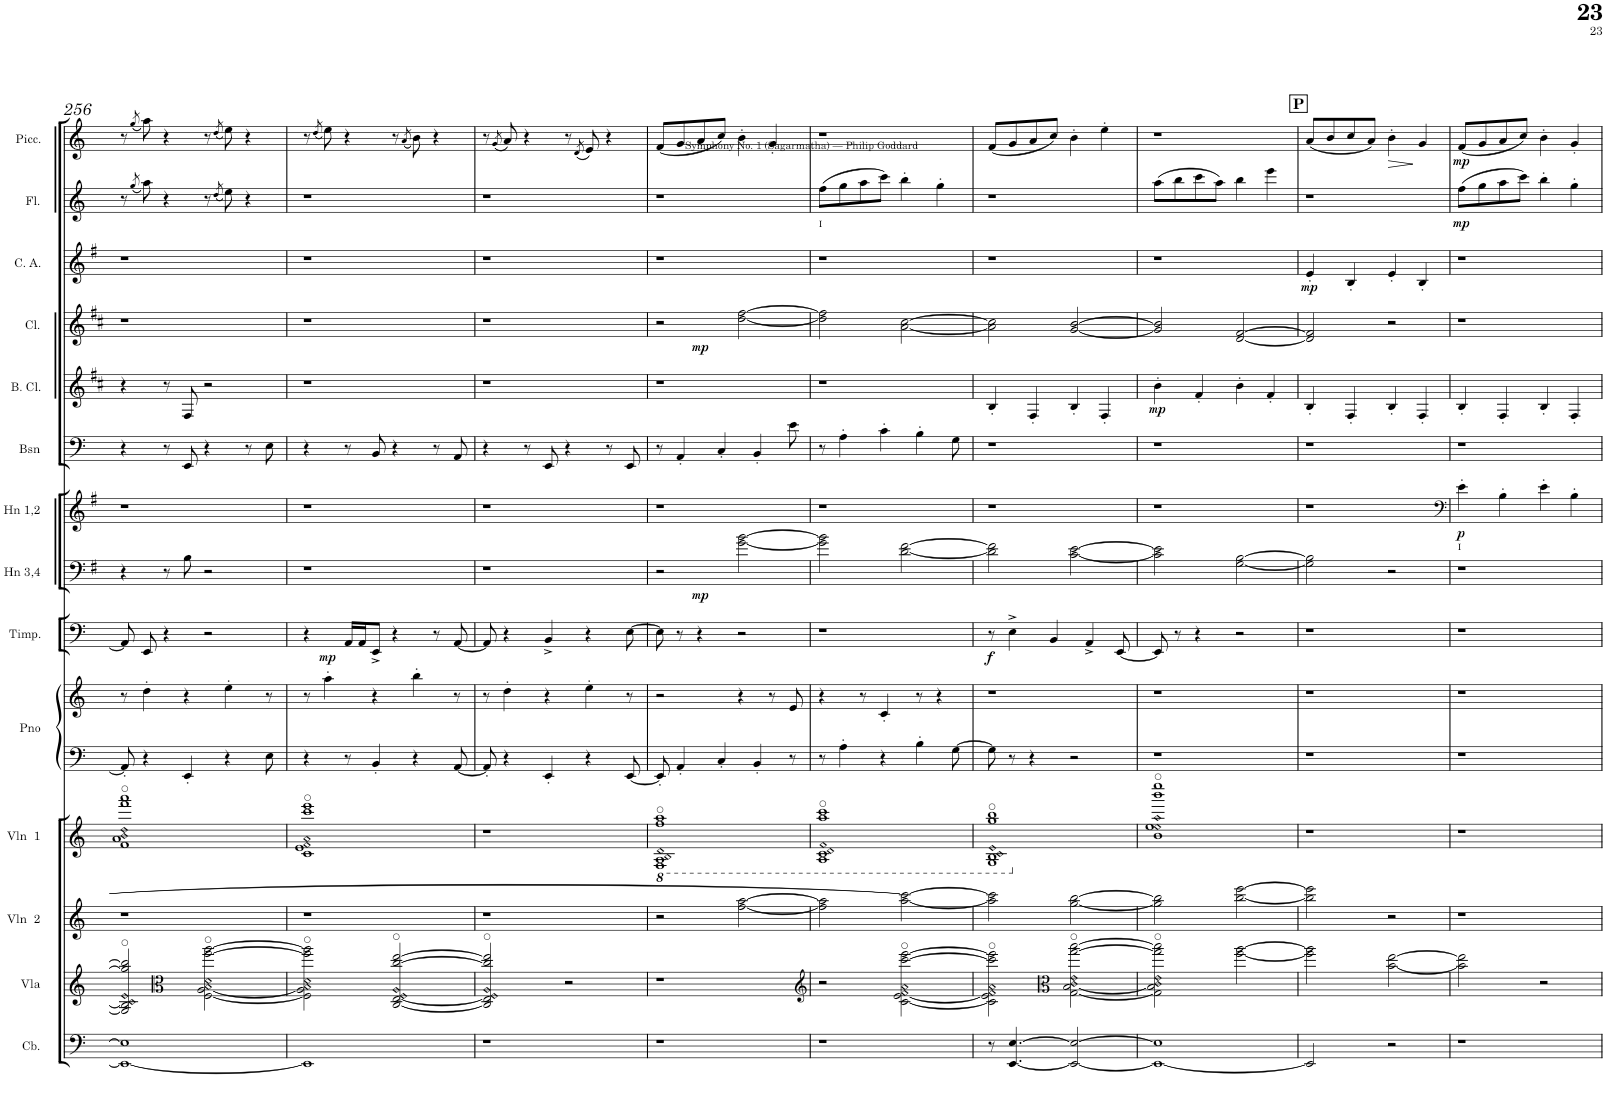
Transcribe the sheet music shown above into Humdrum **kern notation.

**kern	**kern	**kern	**kern	**kern	**kern	**kern	**dynam	**kern	**kern	**dynam	**kern	**kern	**dynam	**kern	**dynam	**kern	**dynam	**kern	**dynam	**kern	**dynam
*part13	*part12	*part11	*part10	*part9	*part9	*part8	*part8	*part7	*part7	*part7	*part6	*part5	*part5	*part4	*part4	*part3	*part3	*part2	*part2	*part1	*part1
*staff15	*staff14	*staff13	*staff12	*staff11	*staff10	*staff9	*staff9	*staff8	*staff7	*staff7/8	*staff6	*staff5	*staff5	*staff4	*staff4	*staff3	*staff3	*staff2	*staff2	*staff1	*staff1
*I"Contrabass	*I"Viola	*I"Violin  2	*I"Violin  1	*I"Piano	*	*I"Timpani	*	*I"Horn in F 1, 2	*	*	*I"Bassoon 1, 2	*I"Bass Clarinet in Bb	*	*I"Clarinet in Bb 1, 2	*	*I"Cor Anglais	*	*I"Flute 1, 2	*	*I"Piccolo	*
*I'Cb.	*I'Vla	*I'Vln  2	*I'Vln  1	*I'Pno	*	*I'Timp.	*	*I'Hn 1,2	*	*	*I'Bsn	*I'B. Cl.	*	*I'Cl.	*	*I'C. A.	*	*I'Fl.	*	*I'Picc.	*
!!LO:PB:g=z
*clefF4	*clefG2	*clefG2	*clefG2	*clefF4	*clefG2	*clefF4	*	*clefF4	*clefG2	*	*clefF4	*clefG2	*	*clefG2	*	*clefG2	*	*clefG2	*	*clefG2	*
*Trd7c12	*	*	*	*	*	*	*	*Trd4c7	*Trd4c7	*	*	*Trd8c14	*	*Trd1c2	*	*Trd4c7	*	*	*	*Trd-7c-12	*
*k[]	*k[]	*k[]	*k[]	*k[]	*k[]	*k[]	*	*k[f#]	*k[f#]	*	*k[]	*k[f#c#]	*	*k[f#c#]	*	*k[f#]	*	*k[]	*	*k[]	*
*C:	*C:	*C:	*C:	*C:	*C:	*	*	*G:	*G:	*	*C:	*D:	*	*D:	*	*G:	*	*C:	*	*C:	*
*M2/2	*M2/2	*M2/2	*M2/2	*M2/2	*M2/2	*M2/2	*	*M2/2	*M2/2	*	*M2/2	*M2/2	*	*M2/2	*	*M2/2	*	*M2/2	*	*M2/2	*
=256	=256	=256	=256	=256	=256	=256	=256	=256	=256	=256	=256	=256	=256	=256	=256	=256	=256	=256	=256	=256	=256
!	!LO:N:n=3:head=open	!	!	!	!	!	!	!	!	!	!	!	!	!	!	!	!	!	!	!	!
!	!LO:N:n=4:head=open	!	!LO:N:n=3:head=open	!	!	!	!	!	!	!	!	!	!	!	!	!	!	!	!	!	!
!	!	!	!LO:N:n=4:head=open	!	!	!	!	!	!	!	!	!	!	!	!	!	!	!	!	!	!
1EE_ 1E]	2G/] 2B/] 2c/ 2e/ 2gg/] 2bb/]	1r	1f 1a 1b 1dd 1fff 1aaa	8AA'/]	8r	8AA/]	.	4r	1r	.	4r	4r	.	1r	.	1r	.	8r	.	8r	.
.	.	.	.	.	.	.	.	.	.	.	.	.	.	.	.	.	.	(8qgg/	.	(8qgg/	.
.	.	.	.	4r	4dd'\	8EE/	.	.	.	.	.	.	.	.	.	.	.	8aa\)	.	8aa\)	.
*	*clefC3	*	*	*	*	*	*	*	*	*	*	*	*	*	*	*	*	*	*	*	*
.	.	.	.	.	.	4r	.	8r	.	.	8r	8r	.	.	.	.	.	4r	.	4r	.
.	.	.	.	4EE'/	4r	.	.	8B\	.	.	8EE/	8F#/	.	.	.	.	.	.	.	.	.
!	!LO:N:n=3:head=open	!	!	!	!	!	!	!	!	!	!	!	!	!	!	!	!	!	!	!	!
!	!LO:N:n=4:head=open	!	!	!	!	!	!	!	!	!	!	!	!	!	!	!	!	!	!	!	!
.	[2F\ [2A\ 2B\ 2d\ [2ff\ [2aa\	.	.	.	.	2r	.	2r	.	.	4r	2r	.	.	.	.	.	8r	.	8r	.
.	.	.	.	.	.	.	.	.	.	.	.	.	.	.	.	.	.	(8qdd/	.	(8qdd/	.
.	.	.	.	4r	4ee'\	.	.	.	.	.	.	.	.	.	.	.	.	8ee\)	.	8ee\)	.
.	.	.	.	.	.	.	.	.	.	.	8r	.	.	.	.	.	.	4r	.	4r	.
.	.	.	.	8E\	8r	.	.	.	.	.	8E\	.	.	.	.	.	.	.	.	.	.
=257	=257	=257	=257	=257	=257	=257	=257	=257	=257	=257	=257	=257	=257	=257	=257	=257	=257	=257	=257	=257	=257
!	!LO:N:n=3:head=open	!	!	!	!	!	!	!	!	!	!	!	!	!	!	!	!	!	!	!	!
!	!LO:N:n=4:head=open	!	!LO:N:n=3:head=open	!	!	!	!	!	!	!	!	!	!	!	!	!	!	!	!	!	!
!	!	!	!LO:N:n=4:head=open	!	!	!	!	!	!	!	!	!	!	!	!	!	!	!	!	!	!
*	*	*	*	*	*	*^	*	*	*	*	*	*	*	*	*	*	*	*	*	*	*
1EE]	2F\] 2A\] 2B\ 2d\ 2ff\] 2aa\]	1r	1c 1e 1f 1a 1ccc 1eee	4r	8r	4r	8ryy	.	1r	1r	.	4r	1r	.	1r	.	1r	.	1r	.	8r	.
.	.	.	.	.	.	.	.	.	.	.	.	.	.	.	.	.	.	.	.	.	(8qdd/	.
!	!	!	!	!	!	!	!	!LO:DY:b	!	!	!	!	!	!	!	!	!	!	!	!	!	!
.	.	.	.	.	4aa'\	.	2..ryy	mp	.	.	.	.	.	.	.	.	.	.	.	.	8ee\)	.
.	.	.	.	8r	.	16AA/LL	.	.	.	.	.	8r	.	.	.	.	.	.	.	.	4r	.
.	.	.	.	.	.	16AA/J	.	.	.	.	.	.	.	.	.	.	.	.	.	.	.	.
.	.	.	.	4BB'/	4r	8EE^/J	.	.	.	.	.	8BB/	.	.	.	.	.	.	.	.	.	.
!	!LO:N:n=3:head=open	!	!	!	!	!	!	!	!	!	!	!	!	!	!	!	!	!	!	!	!	!
!	!LO:N:n=4:head=open	!	!	!	!	!	!	!	!	!	!	!	!	!	!	!	!	!	!	!	!	!
.	[2C/ [2E/ 2F/ 2A/ [2cc/ [2ee/	.	.	.	.	4r	.	.	.	.	.	4r	.	.	.	.	.	.	.	.	8r	.
.	.	.	.	.	.	.	.	.	.	.	.	.	.	.	.	.	.	.	.	.	(8qa/	.
.	.	.	.	4r	4bb'\	.	.	.	.	.	.	.	.	.	.	.	.	.	.	.	8b\)	.
.	.	.	.	.	.	8r	.	.	.	.	.	8r	.	.	.	.	.	.	.	.	4r	.
.	.	.	.	[8AA/	8r	[8AA/	.	.	.	.	.	8AA/	.	.	.	.	.	.	.	.	.	.
=258	=258	=258	=258	=258	=258	=258	=258	=258	=258	=258	=258	=258	=258	=258	=258	=258	=258	=258	=258	=258	=258	=258
!	!LO:N:n=3:head=open	!	!	!	!	!	!	!	!	!	!	!	!	!	!	!	!	!	!	!	!	!
!	!LO:N:n=4:head=open	!	!	!	!	!	!	!	!	!	!	!	!	!	!	!	!	!	!	!	!	!
*	*	*	*	*	*	*v	*v	*	*	*	*	*	*	*	*	*	*	*	*	*	*	*
1r	2C/] 2E/] 2F/ 2A/ 2cc/] 2ee/]	1r	1r	8AA'/]	8r	8AA/]	.	1r	1r	.	4r	1r	.	1r	.	1r	.	1r	.	8r	.
.	.	.	.	.	.	.	.	.	.	.	.	.	.	.	.	.	.	.	.	(8qg/	.
.	.	.	.	4r	4dd'\	4r	.	.	.	.	.	.	.	.	.	.	.	.	.	8a/)	.
.	.	.	.	.	.	.	.	.	.	.	8r	.	.	.	.	.	.	.	.	4r	.
.	.	.	.	4EE'/	4r	4BB^/	.	.	.	.	8EE/	.	.	.	.	.	.	.	.	.	.
.	2r	.	.	.	.	.	.	.	.	.	4r	.	.	.	.	.	.	.	.	8r	.
.	.	.	.	.	.	.	.	.	.	.	.	.	.	.	.	.	.	.	.	(8qd/	.
.	.	.	.	4r	4ee'\	4r	.	.	.	.	.	.	.	.	.	.	.	.	.	8e/)	.
.	.	.	.	.	.	.	.	.	.	.	8r	.	.	.	.	.	.	.	.	4r	.
.	.	.	.	[8EE/	8r	[8E\	.	.	.	.	8EE/	.	.	.	.	.	.	.	.	.	.
=259	=259	=259	=259	=259	=259	=259	=259	=259	=259	=259	=259	=259	=259	=259	=259	=259	=259	=259	=259	=259	=259
!	!	!	!LO:N:n=3:head=open	!	!	!	!	!	!	!	!	!	!	!	!	!	!	!	!	!	!
!	!	!	!LO:N:n=4:head=open	!	!	!	!	!	!	!	!	!	!	!	!	!	!	!	!	!	!
*	*	*	*	*	*	*	*	*^	*	*	*	*	*	*^	*	*	*	*	*	*	*
1r	1r	2r	1f 1a 1b 1dd 1fff 1aaa	8EE'/]	2r	8E\]	.	2r	4ryy	1r	.	8r	1r	.	2r	4ryy	.	1r	.	1r	.	(8f/L	.
.	.	.	.	4AA'/	.	8r	.	.	.	.	.	4AA'/	.	.	.	.	.	.	.	.	.	8g/	.
!	!	!	!	!	!	!	!	!	!	!	!LO:DY:b=2	!	!	!	!	!	!LO:DY:b	!	!	!	!	!	!
.	.	.	.	.	.	4r	.	.	2.ryy	.	mp	.	.	.	.	2.ryy	mp	.	.	.	.	8a/	.
.	.	.	.	4C'/	.	.	.	.	.	.	.	4C'/	.	.	.	.	.	.	.	.	.	8cc/J)	.
.	.	[2ff\ [2aa\	.	.	4r	2r	.	[2g\ [2b\	.	.	.	.	.	.	[2dd\ [2ff#\	.	.	.	.	.	.	4b'\	.
.	.	.	.	4BB'/	.	.	.	.	.	.	.	4BB'/	.	.	.	.	.	.	.	.	.	.	.
.	.	.	.	.	8r	.	.	.	.	.	.	.	.	.	.	.	.	.	.	.	.	4g'/	.
.	.	.	.	8r	8e/	.	.	.	.	.	.	8e\	.	.	.	.	.	.	.	.	.	.	.
*	*	*	*	*	*	*	*	*v	*v	*	*	*	*	*	*v	*v	*	*	*	*	*	*	*
=260	=260	=260	=260	=260	=260	=260	=260	=260	=260	=260	=260	=260	=260	=260	=260	=260	=260	=260	=260	=260	=260
*	*clefG2	*	*	*	*	*	*	*	*	*	*	*	*	*	*	*	*	*	*	*	*
*	*	*	*	*	*	*	*	*^	*	*	*	*	*	*^	*	*	*	*	*	*	*
!	!	!	!	!	!	!	!	!	!	!	!	!	!	!	!	!	!	!	!	!LO:TX:b:t=I	!	!	!
!	!	!	!LO:N:n=3:head=open	!	!	!	!	!	!	!	!	!	!	!	!	!	!	!	!	!	!	!	!
!	!	!	!LO:N:n=4:head=open	!	!	!	!	!	!	!	!	!	!	!	!	!	!	!	!	!	!	!	!
*	*	*	*	*	*	*	*	*v	*v	*	*	*	*	*	*v	*v	*	*	*	*	*	*	*
1r	2r	2ff\] 2aa\]	1a 1cc 1dd 1ff 1aaa 1cccc	8r	4r	1r	.	2g\] 2b\]	1r	.	8r	1r	.	2dd\] 2ff#\]	.	1r	.	(8ff\L	.	1r	.
.	.	.	.	4A'\	.	.	.	.	.	.	4A'\	.	.	.	.	.	.	8gg\	.	.	.
.	.	.	.	.	8r	.	.	.	.	.	.	.	.	.	.	.	.	8aa\	.	.	.
.	.	.	.	4r	4c'/	.	.	.	.	.	4c'\	.	.	.	.	.	.	8ccc\J)	.	.	.
!	!LO:N:n=3:head=open	!	!	!	!	!	!	!	!	!	!	!	!	!	!	!	!	!	!	!	!
!	!LO:N:n=4:head=open	!	!	!	!	!	!	!	!	!	!	!	!	!	!	!	!	!	!	!	!
.	[2c\ [2e\ 2f\ 2a\ [2ccc\ [2eee\	[2aa\ 2ccc\_	.	.	.	.	.	[2d\ [2f#\	.	.	.	.	.	[2a\ [2cc#\	.	.	.	4bb'\	.	.	.
.	.	.	.	4B'\	8r	.	.	.	.	.	4B'\	.	.	.	.	.	.	.	.	.	.
.	.	.	.	.	4r	.	.	.	.	.	.	.	.	.	.	.	.	4gg'\	.	.	.
.	.	.	.	[8G\	.	.	.	.	.	.	8G\	.	.	.	.	.	.	.	.	.	.
=261	=261	=261	=261	=261	=261	=261	=261	=261	=261	=261	=261	=261	=261	=261	=261	=261	=261	=261	=261	=261	=261
!	!LO:N:n=3:head=open	!	!	!	!	!	!	!	!	!	!	!	!	!	!	!	!	!	!	!	!
!	!LO:N:n=4:head=open	!	!LO:N:n=3:head=open	!	!	!	!	!	!	!	!	!	!	!	!	!	!	!	!	!	!
!	!	!	!LO:N:n=4:head=open	!	!	!	!LO:DY:b	!	!	!	!	!	!	!	!	!	!	!	!	!	!
8r	2c\] 2e\] 2f\ 2a\ 2ccc\] 2eee\]	2aa\] 2ccc\]	1g 1b 1cc 1ee 1ggg 1bbb	8G\]	1r	8r	f	2d\] 2f#\]	1r	.	1r	4B'/	.	2a\] 2cc#\]	.	1r	.	1r	.	(8f/L	.
[4.EE/ [4.E/	.	.	.	8r	.	4E^\	.	.	.	.	.	.	.	.	.	.	.	.	.	8g/	.
.	.	.	.	4r	.	.	.	.	.	.	.	4F#'/	.	.	.	.	.	.	.	8a/	.
*	*clefC3	*	*	*	*	*	*	*	*	*	*	*	*	*	*	*	*	*	*	*	*
.	.	.	.	.	.	4BB/	.	.	.	.	.	.	.	.	.	.	.	.	.	8cc/J)	.
!	!LO:N:n=3:head=open	!	!	!	!	!	!	!	!	!	!	!	!	!	!	!	!	!	!	!	!
!	!LO:N:n=4:head=open	!	!	!	!	!	!	!	!	!	!	!	!	!	!	!	!	!	!	!	!
2EE/_ 2E/_	[2G\ [2B\ 2c\ 2e\ [2gg\ [2bb\	[2gg\ [2bb\	.	2r	.	.	.	[2c\ [2e\	.	.	.	4B'/	.	[2g/ [2b/	.	.	.	.	.	4b'\	.
.	.	.	.	.	.	4AA^/	.	.	.	.	.	.	.	.	.	.	.	.	.	.	.
.	.	.	.	.	.	.	.	.	.	.	.	4F#'/	.	.	.	.	.	.	.	4ee'\	.
.	.	.	.	.	.	[8EE/	.	.	.	.	.	.	.	.	.	.	.	.	.	.	.
=262	=262	=262	=262	=262	=262	=262	=262	=262	=262	=262	=262	=262	=262	=262	=262	=262	=262	=262	=262	=262	=262
!	!LO:N:n=3:head=open	!	!	!	!	!	!	!	!	!	!	!	!	!	!	!	!	!	!	!	!
!	!LO:N:n=4:head=open	!	!LO:N:n=3:head=open	!	!	!	!	!	!	!	!	!	!	!	!	!	!	!	!	!	!
!	!	!	!LO:N:n=4:head=open	!	!	!	!	!	!	!	!	!	!LO:DY:b	!	!	!	!	!	!	!	!
1EE_ 1E]	2G\] 2B\] 2c\ 2e\ 2gg\] 2bb\]	2gg\] 2bb\]	1b 1ee 1ee 1aa 1bbb 1eeee	1r	1r	8EE/]	.	2c\] 2e\]	1r	.	1r	4b'\	mp	2g/] 2b/]	.	1r	.	(8aa\L	.	1r	.
.	.	.	.	.	.	8r	.	.	.	.	.	.	.	.	.	.	.	8bb\	.	.	.
.	.	.	.	.	.	4r	.	.	.	.	.	4f#'/	.	.	.	.	.	8ccc\	.	.	.
.	.	.	.	.	.	.	.	.	.	.	.	.	.	.	.	.	.	8aa\J)	.	.	.
.	[2ff\ [2aa\	[2bb\ [2eee\	.	.	.	2r	.	[2G\ [2B\	.	.	.	4b'\	.	[2d/ [2f#/	.	.	.	4bb\	.	.	.
.	.	.	.	.	.	.	.	.	.	.	.	4f#'/	.	.	.	.	.	4eee\	.	.	.
!!LO:REH:place=s1:a:B:cj:fs=12.3356:t=P
=263	=263	=263	=263	=263	=263	=263	=263	=263	=263	=263	=263	=263	=263	=263	=263	=263	=263	=263	=263	=263	=263
!	!	!	!	!	!	!	!	!	!	!	!	!	!	!	!	!	!LO:DY:b	!	!	!	!
2EE/]	2ff\] 2aa\]	2bb\] 2eee\]	1r	1r	1r	1r	.	2G\] 2B\]	1r	.	1r	4B'/	.	2d/] 2f#/]	.	4e'/	mp	1r	.	(8a/L	.
.	.	.	.	.	.	.	.	.	.	.	.	.	.	.	.	.	.	.	.	8b/	.
.	.	.	.	.	.	.	.	.	.	.	.	4F#'/	.	.	.	4B'/	.	.	.	8cc/	.
.	.	.	.	.	.	.	.	.	.	.	.	.	.	.	.	.	.	.	.	8a/J)	.
!	!	!	!	!	!	!	!	!	!	!	!	!	!	!	!	!	!	!	!	!	!LO:HP:b
2r	[2b\ [2ee\	2r	.	.	.	.	.	2r	.	.	.	4B'/	.	2r	.	4e'/	.	.	.	4b'\	>
.	.	.	.	.	.	.	.	.	.	.	.	4F#'/	.	.	.	4B'/	.	.	.	4g/	]
=264	=264	=264	=264	=264	=264	=264	=264	=264	=264	=264	=264	=264	=264	=264	=264	=264	=264	=264	=264	=264	=264
*	*	*	*	*	*	*	*	*	*clefF4	*	*	*	*	*	*	*	*	*	*	*	*
!	!	!	!	!	!	!	!	!	!LO:TX:b:t=I	!	!	!	!	!	!	!	!	!	!	!	!
!	!	!	!	!	!	!	!	!	!	!LO:DY:b	!	!	!	!	!	!	!	!	!LO:DY:b	!	!LO:DY:b
1r	2b\] 2ee\]	1r	1r	1r	1r	1r	.	1r	4e'\	p	1r	4B'/	.	1r	.	1r	.	(8ff\L	mp	(8f/L	mp
.	.	.	.	.	.	.	.	.	.	.	.	.	.	.	.	.	.	8gg\	.	8g/	.
.	.	.	.	.	.	.	.	.	4B'\	.	.	4F#'/	.	.	.	.	.	8aa\	.	8a/	.
.	.	.	.	.	.	.	.	.	.	.	.	.	.	.	.	.	.	8ccc\J)	.	8cc/J)	.
.	2r	.	.	.	.	.	.	.	4e'\	.	.	4B'/	.	.	.	.	.	4bb'\	.	4b'\	.
.	.	.	.	.	.	.	.	.	4B'\	.	.	4F#'/	.	.	.	.	.	4gg'\	.	4g'/	.
=	=	=	=	=	=	=	=	=	=	=	=	=	=	=	=	=	=	=	=	=	=
*-	*-	*-	*-	*-	*-	*-	*-	*-	*-	*-	*-	*-	*-	*-	*-	*-	*-	*-	*-	*-	*-
